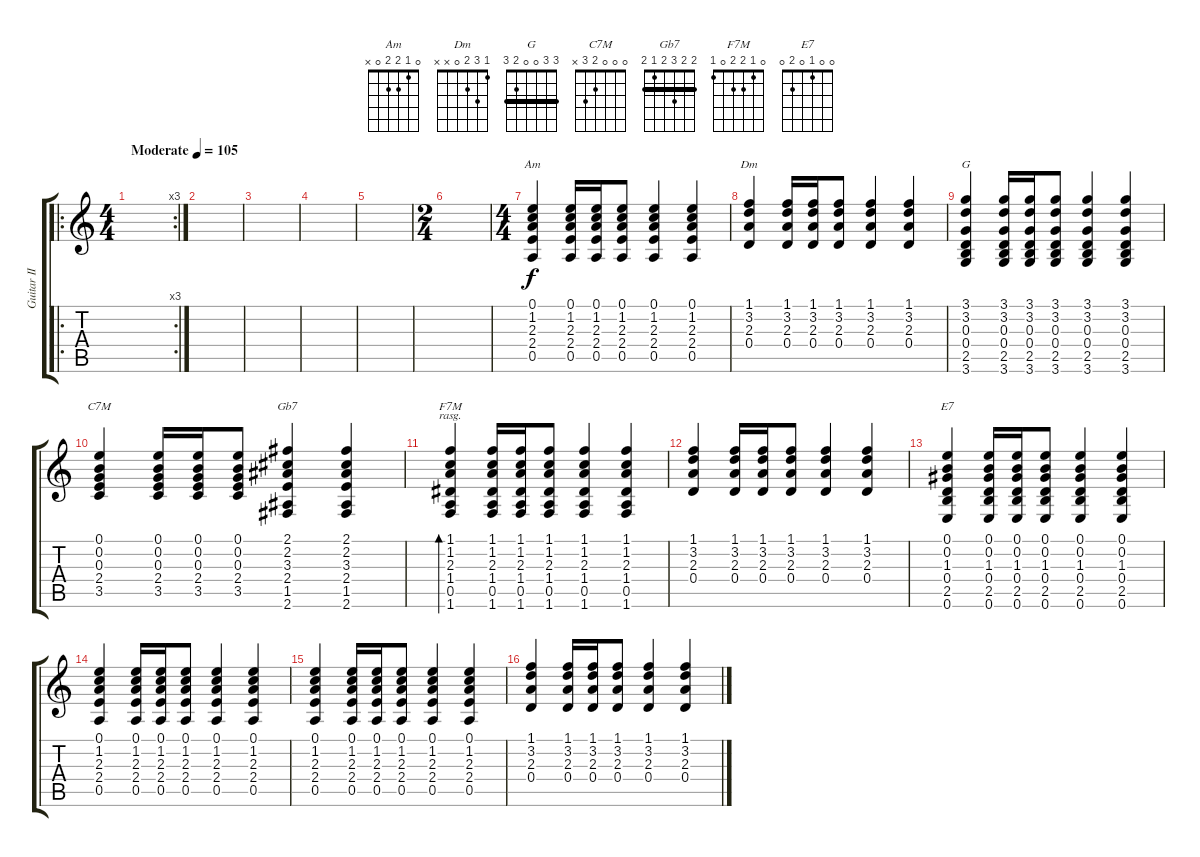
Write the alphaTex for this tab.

\track ("Guitar II" "Guitar II") {instrument acousticguitarnylon}
\staff {score tabs}
\tuning (E4 B3 G3 D3 A2 E2) {hide}
\chord ("Am" 0 1 2 2 0 x)
\chord ("Dm" 1 3 2 0 x x)
\chord ("G" 3 3 0 0 2 3) {barre 3}
\chord ("C7M" 0 0 0 2 3 x)
\chord ("Gb7" 2 2 3 2 1 2) {barre 2}
\chord ("F7M" 0 1 2 2 0 1)
\chord ("E7" 0 0 1 0 2 0)
\ro
\rc 3
\ts (4 4)
\tempo (105 "Moderate")
\clef g2
\ks c
|
|
|
|
|
\ts (2 4)
|
\ts (4 4)
(0.1 1.2 2.3 2.4 0.5).4{ch "Am"} (0.1 1.2 2.3 2.4 0.5).16 (0.1 1.2 2.3 2.4 0.5).16 (0.1 1.2 2.3 2.4 0.5).8 (0.1 1.2 2.3 2.4 0.5).4 (0.1 1.2 2.3 2.4 0.5).4 |
(1.1 3.2 2.3 0.4).4{ch "Dm"} (1.1 3.2 2.3 0.4).16 (1.1 3.2 2.3 0.4).16 (1.1 3.2 2.3 0.4).8 (1.1 3.2 2.3 0.4).4 (1.1 3.2 2.3 0.4).4 |
(3.1 3.2 0.3 0.4 2.5 3.6).4{ch "G"} (3.1 3.2 0.3 0.4 2.5 3.6).16 (3.1 3.2 0.3 0.4 2.5 3.6).16 (3.1 3.2 0.3 0.4 2.5 3.6).8 (3.1 3.2 0.3 0.4 2.5 3.6).4 (3.1 3.2 0.3 0.4 2.5 3.6).4 |
(0.1 0.2 0.3 2.4 3.5).4{ch "C7M"} (0.1 0.2 0.3 2.4 3.5).16 (0.1 0.2 0.3 2.4 3.5).16 (0.1 0.2 0.3 2.4 3.5).8 (2.1 2.2 3.3 2.4 1.5 2.6).4{ch "Gb7"} (2.1 2.2 3.3 2.4 1.5 2.6).4 |
(1.1 1.2 2.3 1.4 0.5 1.6).4{bd 120 ch "F7M" rasg ii} (1.1 1.2 2.3 1.4 0.5 1.6).16 (1.1 1.2 2.3 1.4 0.5 1.6).16 (1.1 1.2 2.3 1.4 0.5 1.6).8 (1.1 1.2 2.3 1.4 0.5 1.6).4 (1.1 1.2 2.3 1.4 0.5 1.6).4 |
(1.1 3.2 2.3 0.4).4 (1.1 3.2 2.3 0.4).16 (1.1 3.2 2.3 0.4).16 (1.1 3.2 2.3 0.4).8 (1.1 3.2 2.3 0.4).4 (1.1 3.2 2.3 0.4).4 |
(0.1 0.2 1.3 0.4 2.5 0.6).4{ch "E7"} (0.1 0.2 1.3 0.4 2.5 0.6).16 (0.1 0.2 1.3 0.4 2.5 0.6).16 (0.1 0.2 1.3 0.4 2.5 0.6).8 (0.1 0.2 1.3 0.4 2.5 0.6).4 (0.1 0.2 1.3 0.4 2.5 0.6).4 |
(0.1 1.2 2.3 2.4 0.5).4 (0.1 1.2 2.3 2.4 0.5).16 (0.1 1.2 2.3 2.4 0.5).16 (0.1 1.2 2.3 2.4 0.5).8 (0.1 1.2 2.3 2.4 0.5).4 (0.1 1.2 2.3 2.4 0.5).4 |
(0.1 1.2 2.3 2.4 0.5).4 (0.1 1.2 2.3 2.4 0.5).16 (0.1 1.2 2.3 2.4 0.5).16 (0.1 1.2 2.3 2.4 0.5).8 (0.1 1.2 2.3 2.4 0.5).4 (0.1 1.2 2.3 2.4 0.5).4 |
(1.1 3.2 2.3 0.4).4 (1.1 3.2 2.3 0.4).16 (1.1 3.2 2.3 0.4).16 (1.1 3.2 2.3 0.4).8 (1.1 3.2 2.3 0.4).4 (1.1 3.2 2.3 0.4).4
